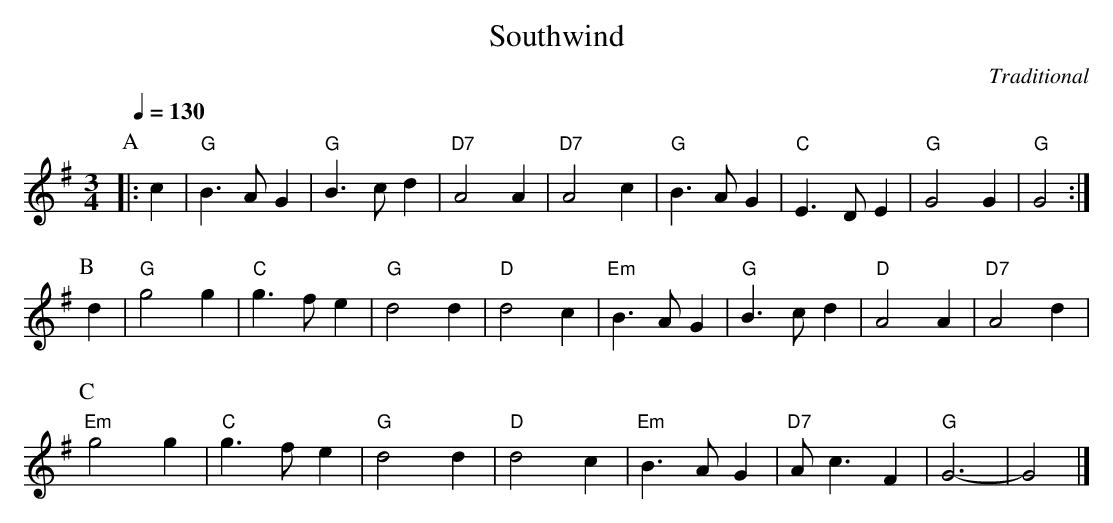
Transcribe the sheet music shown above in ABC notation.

X:1
T:Southwind
C:Traditional
Q:1/4=130
L:1/4
M:3/4
K:G
P:A
|: c | "G"B3/A/ G | "G"B3/c/ d | "D7"A2 A | "D7"A2 c | "G"B3/A/ G | "C"E3/D/ E | "G"G2 G | "G"G2 :|
P:B
d | "G"g2 g | "C"g3/f/ e | "G"d2 d | "D"d2 c | "Em"B3/A/ G | "G"B3/c/ d | "D"A2 A | "D7"A2 d |
P:C
"Em"g2 g | "C"g3/f/ e | "G"d2 d | "D"d2 c | "Em"B3/A/ G | "D7"A/c3/ F | "G"G3- | G2 |]
